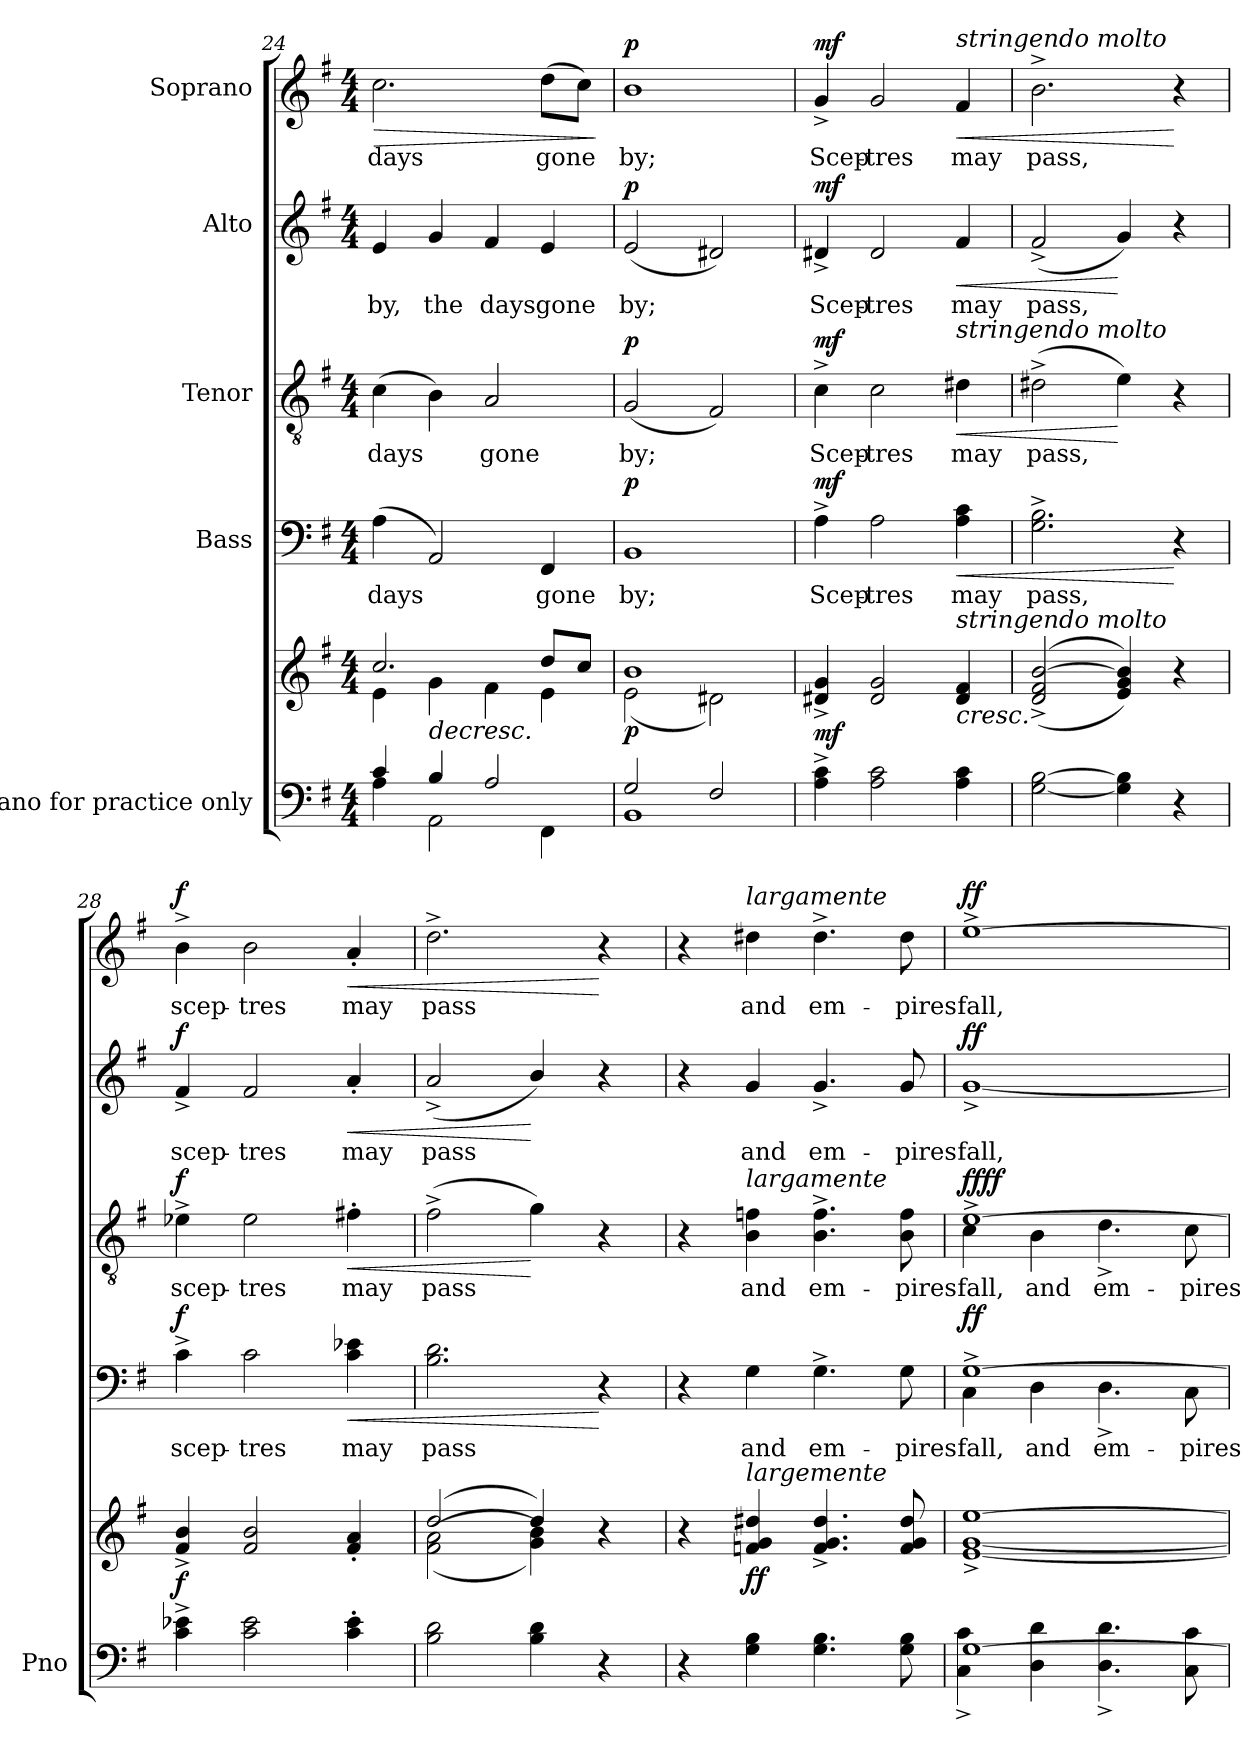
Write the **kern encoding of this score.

**kern	**kern	**dynam	**kern	**text	**dynam	**kern	**text	**dynam	**kern	**text	**dynam	**kern	**text	**dynam
*part5	*part5	*part5	*part4	*part4	*part4	*part3	*part3	*part3	*part2	*part2	*part2	*part1	*part1	*part1
*staff6	*staff5	*staff5/6	*staff4	*staff4	*staff4	*staff3	*staff3	*staff3	*staff2	*staff2	*staff2	*staff1	*staff1	*staff1
*I"Piano for practice only	*	*	*I"Bass	*	*	*I"Tenor	*	*	*I"Alto	*	*	*I"Soprano	*	*
*I'Pno	*	*	*	*	*	*	*	*	*	*	*	*	*	*
*clefF4	*clefG2	*	*clefF4	*	*	*clefGv2	*	*	*clefG2	*	*	*clefG2	*	*
*k[f#]	*k[f#]	*	*k[f#]	*	*	*k[f#]	*	*	*k[f#]	*	*	*k[f#]	*	*
*M4/4	*M4/4	*	*M4/4	*	*	*M4/4	*	*	*M4/4	*	*	*M4/4	*	*
=24	=24	=24	=24	=24	=24	=24	=24	=24	=24	=24	=24	=24	=24	=24
*^	*^	*	*	*	*	*	*	*	*	*	*	*	*	*
!	!	!	!	!	!	!	!	!	!	!	!	!	!	!	!	!LO:HP:b
4c/	4A\	2.cc/	4e\	.	(4A\	days	.	(4c\	days	.	4e/	by,	.	2.cc\	days	>
!	!	!	!	!LO:HP:b	!	!	!	!	!	!	!	!	!	!	!	!
4B/	2AA\	.	4g\	>	2AA/)	.	.	4B\)	.	.	4g/	the	.	.	.	.
2A/	.	.	4f#\	.	.	.	.	2A/	gone	.	4f#/	days	.	.	.	.
.	4FF#\	8dd/L	4e\	.	4FF#/	gone	.	.	.	.	4e/	gone	.	(8dd\L	gone	.
.	.	8cc/J	.	.	.	.	.	.	.	.	.	.	.	8cc\J)	.	.
*v	*v	*	*	*	*	*	*	*	*	*	*	*	*	*	*	*
*	*v	*v	*	*	*	*	*	*	*	*	*	*	*	*	*
.	.	.	.	.	.	.	.	.	.	.	.	.	.	]
=25	=25	=25	=25	=25	=25	=25	=25	=25	=25	=25	=25	=25	=25	=25
*^	*^	*	*	*	*	*	*	*	*	*	*	*	*	*
!	!	!	!	!LO:DY:b	!	!	!LO:DY:a	!	!	!LO:DY:a	!	!	!LO:DY:a	!	!	!LO:DY:a
2G/	1BB	1b	(2e\	p	1BB	by;	p	(2G/	by;	p	(2e/	by;	p	1b	by;	p
2F#/	.	.	2d#X\)	.	.	.	.	2F#/)	.	.	2d#X/)	.	.	.	.	.
*v	*v	*	*	*	*	*	*	*	*	*	*	*	*	*	*	*
=26	=26	=26	=26	=26	=26	=26	=26	=26	=26	=26	=26	=26	=26	=26	=26
!	!	!	!LO:DY:b	!	!	!LO:DY:a	!	!	!LO:DY:a	!	!	!LO:DY:a	!	!	!LO:DY:a
*	*v	*v	*	*	*	*	*	*	*	*	*	*	*	*	*
4A\^ 4c\^	4d#X/^> 4g/^>	mf	4A^\	Scep-	mf	4c^\	Scep-	mf	4d#X^>/	Scep-	mf	4g^>/	Scep-	mf
2A\ 2c\	2d#/ 2g/	.	2A\	-tres	.	2c\	-tres	.	2d#/	-tres	.	2g/	-tres	.
!	!	!	!	!	!	!	!	!	!	!	!	!LO:TX:i:t=stringendo molto	!	!
!	!	!	!	!	!	!LO:TX:i:t=stringendo molto	!	!	!	!	!	!	!	!
!	!LO:TX:i:t=stringendo molto	!	!	!	!	!	!	!	!	!	!	!	!	!
!	!	!LO:HP:b	!	!	!LO:HP:b	!	!	!LO:HP:b	!	!	!LO:HP:b	!	!	!LO:HP:b
4A\ 4c\	4d#/ 4f#/	<	4A\ 4c\	may	<	4d#X\	may	<	4f#/	may	<	4f#/	may	<
=27	=27	=27	=27	=27	=27	=27	=27	=27	=27	=27	=27	=27	=27	=27
[2G\ [2B\	(<(<2d/^> 2f#/^> [2b/^>	.	2.G\^< 2.B\^<	pass,	.	(2d#X^\	pass,	.	(2f#^>/	pass,	.	2.b^\	pass,	.
4G\] 4B\]	4e/ 4g/ 4b/]))	.	.	.	.	4e\)	.	[	4g/)	.	[	.	.	.
4r	4r	]	4r	.	[	4r	.	.	4r	.	.	4r	.	[
=28	=28	=28	=28	=28	=28	=28	=28	=28	=28	=28	=28	=28	=28	=28
!	!	!LO:DY:b	!	!	!LO:DY:a	!	!	!LO:DY:a	!	!	!LO:DY:a	!	!	!LO:DY:a
4c\^ 4e-X\^	4f#/^> 4b/^>	f	4c^\	scep-	f	4e-X^\	scep-	f	4f#^>/	scep-	f	4b^>\	scep-	f
2c\ 2e-\	2f#/ 2b/	.	2c\	-tres	.	2e-\	tres	.	2f#/	-tres	.	2b\	-tres	.
!	!	!	!	!	!LO:HP:b	!	!	!LO:HP:b	!	!	!LO:HP:b	!	!	!LO:HP:b
4c\' 4e-\'	4f#/' 4a/'	.	4c\ 4e-X\	may	<	4f#X'\	may	<	4a'/	may	<	4a'/	may	<
=29	=29	=29	=29	=29	=29	=29	=29	=29	=29	=29	=29	=29	=29	=29
*	*^	*	*	*	*	*	*	*	*	*	*	*	*	*
2B\ 2d\	(2dd/	((2f#\ 2a\	.	2.B\ 2.d\	pass	.	(2f#^\	pass	.	(<2a^>/	pass	.	2.dd^\	pass	.
4B\ 4d\	4dd/)	4g\ 4b\))	.	.	.	.	4g\)	.	[	4b/)	.	[	.	.	.
4r	4r	4ryy	[	4r	.	[	4r	.	.	4r	.	.	4r	.	[
*	*v	*v	*	*	*	*	*	*	*	*	*	*	*	*	*
=30	=30	=30	=30	=30	=30	=30	=30	=30	=30	=30	=30	=30	=30	=30
4r	4r	.	4r	.	.	4r	.	.	4r	.	.	4r	.	.
!	!	!	!	!	!	!	!	!	!	!	!	!LO:TX:i:t=largamente	!	!
!	!	!	!	!	!	!LO:TX:i:t=largamente	!	!	!	!	!	!	!	!
!	!LO:TX:i:t=largemente	!	!	!	!	!	!	!	!	!	!	!	!	!
!	!	!LO:DY:b	!	!	!	!	!	!	!	!	!	!	!	!
4G\ 4B\	4fn/ 4g/ 4dd#X/	ff	4G\	and	.	4B\ 4fn\	and	.	4g/	and	.	4dd#X\	and	.
4.G\ 4.B\	4.f/^ 4.g/^ 4.dd#/^	.	4.G^\	em-	.	4.B\^ 4.f\^	em-	.	4.g^>/	em-	.	4.dd#^\	em-	.
8G\ 8B\	8f/ 8g/ 8dd#/	.	8G\	-pires	.	8B\ 8f\	-pires	.	8g/	-pires	.	8dd#\	-pires	.
=31	=31	=31	=31	=31	=31	=31	=31	=31	=31	=31	=31	=31	=31	=31
*^	*	*	*^	*	*	*^	*	*	*	*	*	*	*	*
!	!	!	!	!	!	!	!LO:DY:a	!	!	!	!LO:DY:a	!	!	!	!	!	!
!	!	!	!	!	!	!	!	!	!	!	!LO:DY:n=1:a	!	!	!LO:DY:a	!	!	!LO:DY:a
[1G	4C\^> 4c\^>	[1e^ [1g^ [1ee^	.	[1G^	4C\	fall,	ff	[1e^	4c\	fall,	ff ff	[1g^>	fall,	ff	[1ee^	fall,	ff
.	4D\ 4d\	.	.	.	4D\	and	.	.	4B\	and	.	.	.	.	.	.	.
.	4.D\^ 4.d\^	.	.	.	4.D^<\	em-	.	.	4.d^>\	em-	.	.	.	.	.	.	.
.	8C\ 8c\	.	.	.	8C\	-pires	.	.	8c\	-pires	.	.	.	.	.	.	.
*	*	*	*	*v	*v	*	*	*	*	*	*	*	*	*	*	*	*
*v	*v	*	*	*	*	*	*v	*v	*	*	*	*	*	*	*	*
=	=	=	=	=	=	=	=	=	=	=	=	=	=	=
*-	*-	*-	*-	*-	*-	*-	*-	*-	*-	*-	*-	*-	*-	*-
